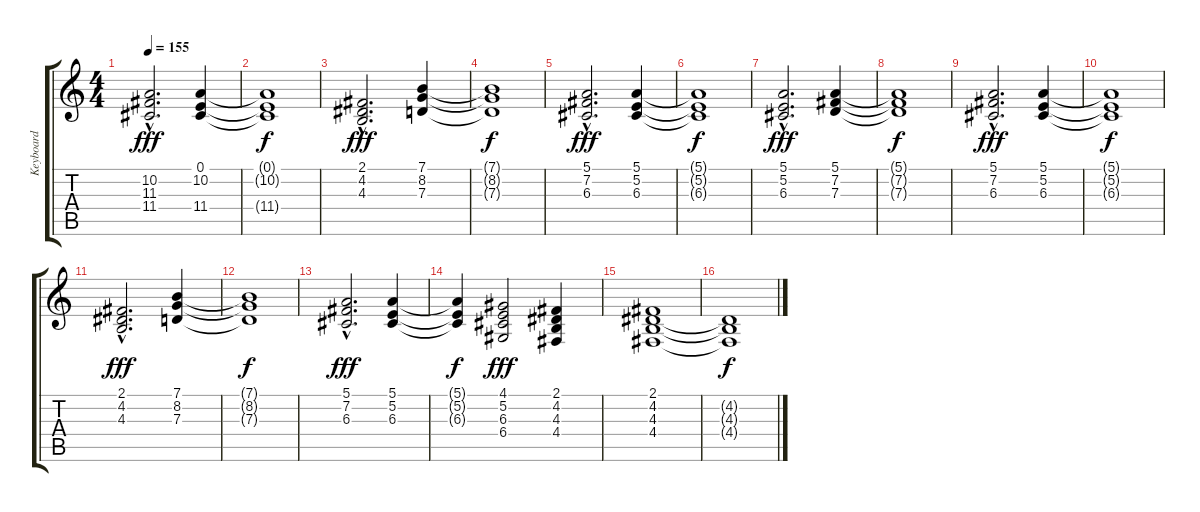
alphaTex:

\track ("Keyboard" "Keyboard") {instrument stringensemble1}
\staff {score tabs}
\tuning (E4 B3 G3 D3 A2 E2) {hide}
\ts (4 4)
\tempo 155
\clef g2
\ks c
(10.2{hac} 11.3{hac} 11.4{hac}).2{d dy fff volume 9 instrument churchorgan} (0.1 10.2 11.4).4 |
(0.1{t} 10.2{t} 11.4{t}).1{dy f} |
(2.1{hac} 4.2{hac} 4.3{hac}).2{d dy fff} (7.1 8.2 7.3).4 |
(7.1{t} 8.2{t} 7.3{t}).1{dy f} |
(5.1{hac} 7.2{hac} 6.3{hac}).2{d dy fff} (5.1 5.2 6.3).4 |
(5.1{t} 5.2{t} 6.3{t}).1{dy f} |
(5.1{hac} 5.2{hac} 6.3{hac}).2{d dy fff} (5.1 7.2 7.3).4 |
(5.1{t} 7.2{t} 7.3{t}).1{dy f} |
(5.1{hac} 7.2{hac} 6.3{hac}).2{d dy fff} (5.1 5.2 6.3).4 |
(5.1{t} 5.2{t} 6.3{t}).1{dy f} |
(2.1{hac} 4.2{hac} 4.3{hac}).2{d dy fff} (7.1 8.2 7.3).4 |
(7.1{t} 8.2{t} 7.3{t}).1{dy f} |
(5.1{hac} 7.2{hac} 6.3{hac}).2{d dy fff} (5.1 5.2 6.3).4 |
(5.1{t} 5.2{t} 6.3{t}).4{dy f} (4.1 5.2 6.3 6.4).2{dy fff} (2.1 4.2 4.3 4.4).4 |
(2.1 4.2 4.3 4.4).1 |
(4.2{t} 4.3{t} 4.4{t}).1{dy f}
